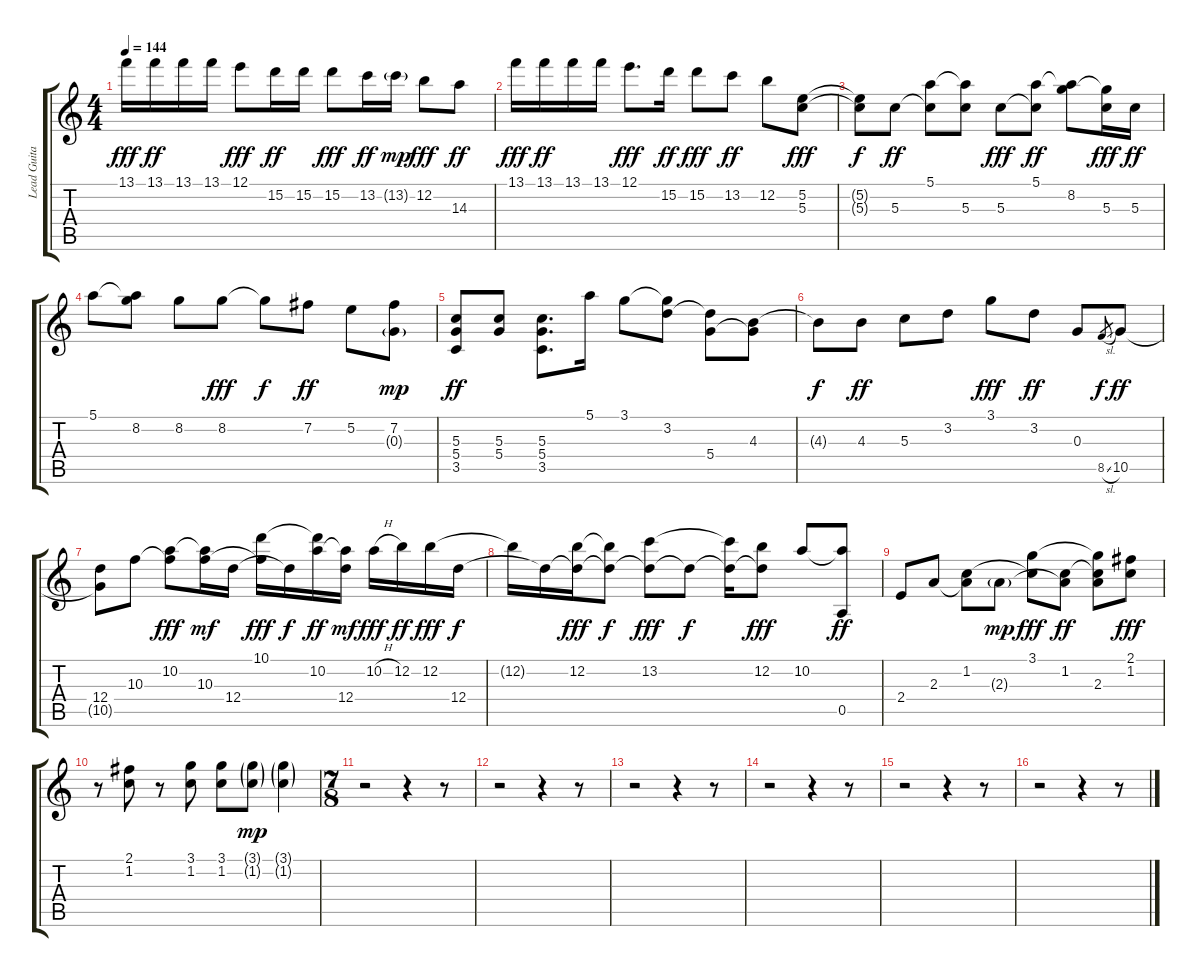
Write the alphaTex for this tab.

\track ("Lead Guitar" "Lead Guita") {instrument distortionguitar}
\staff {score tabs}
\tuning (E4 B3 G3 D3 A2 E2) {hide}
\ts (4 4)
\tempo 144
\clef g2
\ks c
13.1.16{dy fff} 13.1.16{dy ff} 13.1.16 13.1.16 12.1.8{dy fff} 15.2.16{dy ff} 15.2.16 15.2.8{dy fff} 13.2.16{dy ff} 13.2{g}.16{dy mp} 12.2.8{dy fff} 14.3.8{dy ff} |
13.1.16{dy fff} 13.1.16{dy ff} 13.1.16 13.1.16 12.1.8{d dy fff} 15.2.16{dy ff} 15.2.8{dy fff} 13.2.8{dy ff} 12.2.8 (5.2 5.3).8{dy fff} |
(5.2{t} 5.3{t}).8{dy f} 5.3.8{dy ff} (5.1 5.3{t}).8 (5.1{t} 5.3).8 5.3.8{dy fff} (5.1 5.3{t}).8{dy ff} (5.1{t} 8.2).8 (8.2{t} 5.3).16{dy fff} 5.3.16{dy ff} |
5.1.8 (5.1{t} 8.2).8 8.2.8 8.2.8{dy fff} 8.2{t}.8{dy f} 7.2.8{dy ff} 5.2.8 (7.2 0.3{g}).8{dy mp} |
(5.3 5.4 3.5).8{dy ff} (5.3 5.4).8 (5.3 5.4 3.5).8{d} 5.1.16 3.1.8 (3.1{t} 3.2).8 (3.2{t} 5.4).8 (4.3 5.4{t}).8 |
4.3{t}.8{dy f} 4.3.8{dy ff} 5.3.8 3.2.8 3.1.8{dy fff} 3.2.8{dy ff} 0.3.8 8.5{sl}.8{gr dy f} 10.5.8{dy ff} |
(12.4 10.5{t}).8 10.3.8 (10.2 10.3{t}).8{dy fff} (10.2{t} 10.3).16{dy mf} 12.4.16 (10.1 10.3{t}).16{dy fff} 12.4{t}.16{dy f} (10.1{t} 10.2).16{dy ff} (10.2{t} 12.4).16{dy mf} 10.2{h}.16{dy fff} 12.2.16{dy ff} 12.2.16{dy fff} 12.4.16{dy f} |
12.2{t}.16 12.4{t}.16 (12.2 12.4{t}).16{dy fff} (12.2{t} 12.4{t}).8{dy f} (13.2 12.4{t}).8{dy fff} 12.4{t}.8{dy f} (13.2{t} 12.4{t}).16 (12.2 12.4{t}).8{dy fff} 10.2.8 (10.2{t} 0.5).8{dy ff} |
2.4.8 2.3.8 (1.2 2.3{t}).8 2.3{g}.8{dy mp} (3.1 1.2{t}).8{dy fff} (1.2 2.3{t}).8{dy ff} (3.1{t} 1.2{t} 2.3).8 (2.1 1.2).8{dy fff} |
r.8 (2.1 1.2).8 r.8 (3.1 1.2).8 (3.1 1.2).8 (3.1{g} 1.2{g}).8{dy mp} (3.1{g} 1.2{g}).4 |
\ts (7 8)
r.2 r.4 r.8 |
r.2 r.4 r.8 |
r.2 r.4 r.8 |
r.2 r.4 r.8 |
r.2 r.4 r.8 |
r.2 r.4 r.8
